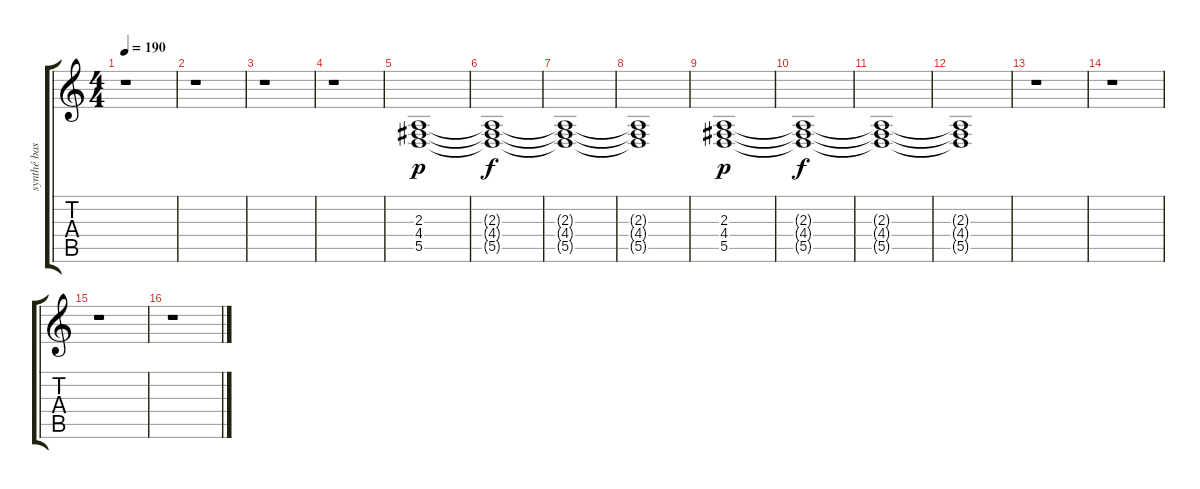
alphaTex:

\track ("synthé basse" "synthé bas") {instrument synthstrings1}
\staff {score tabs}
\tuning (E4 B3 G3 D3 A2 E2) {hide}
\ts (4 4)
\tempo 190
\clef g2
\ks c
r.1{dy p instrument synthstrings1} |
r.1 |
r.1 |
r.1 |
(2.3 4.4 5.5).1 |
(2.3{t} 4.4{t} 5.5{t}).1{dy f} |
(2.3{t} 4.4{t} 5.5{t}).1 |
(2.3{t} 4.4{t} 5.5{t}).1 |
(2.3 4.4 5.5).1{dy p} |
(2.3{t} 4.4{t} 5.5{t}).1{dy f} |
(2.3{t} 4.4{t} 5.5{t}).1 |
(2.3{t} 4.4{t} 5.5{t}).1 |
r.1 |
r.1 |
r.1 |
r.1
